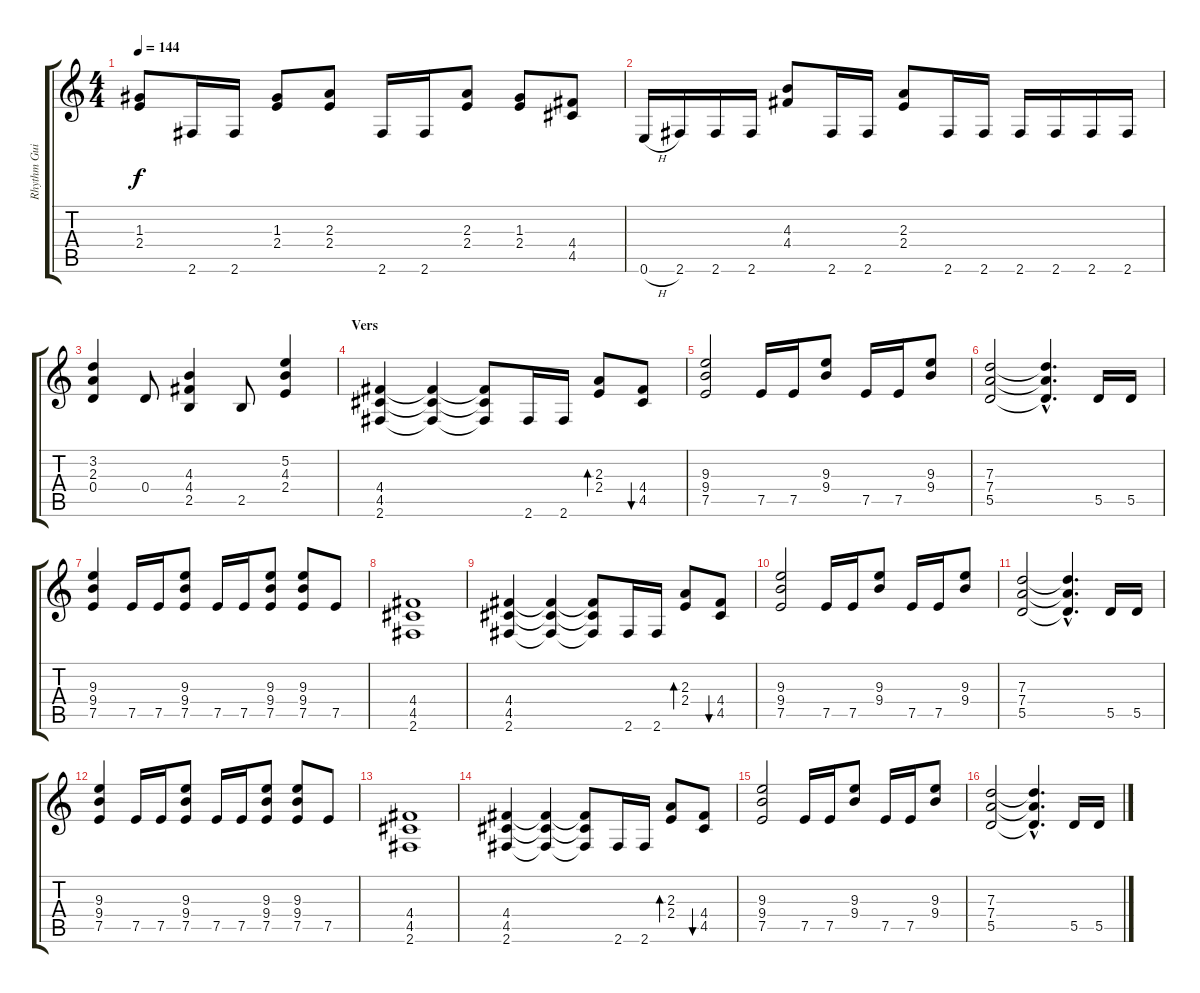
\track ("Rhythm Guitar" "Rhythm Gui") {instrument distortionguitar}
\staff {score tabs}
\tuning (E4 B3 G3 D3 A2 E2) {hide}
\ts (4 4)
\tempo 144
\clef g2
\ks c
(1.3 2.4).8{dy f} 2.6.16 2.6.16 (1.3 2.4).8 (2.3 2.4).8 2.6.16 2.6.16 (2.3 2.4).8 (1.3 2.4).8 (4.4 4.5).8 |
0.6{h}.16 2.6.16 2.6.16 2.6.16 (4.3 4.4).8 2.6.16 2.6.16 (2.3 2.4).8 2.6.16 2.6.16 2.6.16 2.6.16 2.6.16 2.6.16 |
(3.2 2.3 0.4).4 0.4.8 (4.3 4.4 2.5).4 2.5.8 (5.2 4.3 2.4).4 |
\section ("" "Vers")
(4.4 4.5 2.6).4 (4.4{t} 4.5{t} 2.6{t}).4 (4.4{t} 4.5{t} 2.6{t}).8 2.6.16 2.6.16 (2.3 2.4).8{bd 60} (4.4 4.5).8{bu 60} |
(9.3 9.4 7.5).2 7.5.16 7.5.16 (9.3 9.4).8 7.5.16 7.5.16 (9.3 9.4).8 |
(7.3 7.4 5.5).2 (7.3{hac t} 7.4{hac t} 5.5{hac t}).4{d} 5.5.16 5.5.16 |
(9.3 9.4 7.5).4 7.5.16 7.5.16 (9.3 9.4 7.5).8 7.5.16 7.5.16 (9.3 9.4 7.5).8 (9.3 9.4 7.5).8 7.5.8 |
(4.4 4.5 2.6).1 |
(4.4 4.5 2.6).4 (4.4{t} 4.5{t} 2.6{t}).4 (4.4{t} 4.5{t} 2.6{t}).8 2.6.16 2.6.16 (2.3 2.4).8{bd 60} (4.4 4.5).8{bu 60} |
(9.3 9.4 7.5).2 7.5.16 7.5.16 (9.3 9.4).8 7.5.16 7.5.16 (9.3 9.4).8 |
(7.3 7.4 5.5).2 (7.3{hac t} 7.4{hac t} 5.5{hac t}).4{d} 5.5.16 5.5.16 |
(9.3 9.4 7.5).4 7.5.16 7.5.16 (9.3 9.4 7.5).8 7.5.16 7.5.16 (9.3 9.4 7.5).8 (9.3 9.4 7.5).8 7.5.8 |
(4.4 4.5 2.6).1 |
(4.4 4.5 2.6).4 (4.4{t} 4.5{t} 2.6{t}).4 (4.4{t} 4.5{t} 2.6{t}).8 2.6.16 2.6.16 (2.3 2.4).8{bd 60} (4.4 4.5).8{bu 60} |
(9.3 9.4 7.5).2 7.5.16 7.5.16 (9.3 9.4).8 7.5.16 7.5.16 (9.3 9.4).8 |
(7.3 7.4 5.5).2 (7.3{hac t} 7.4{hac t} 5.5{hac t}).4{d} 5.5.16 5.5.16
